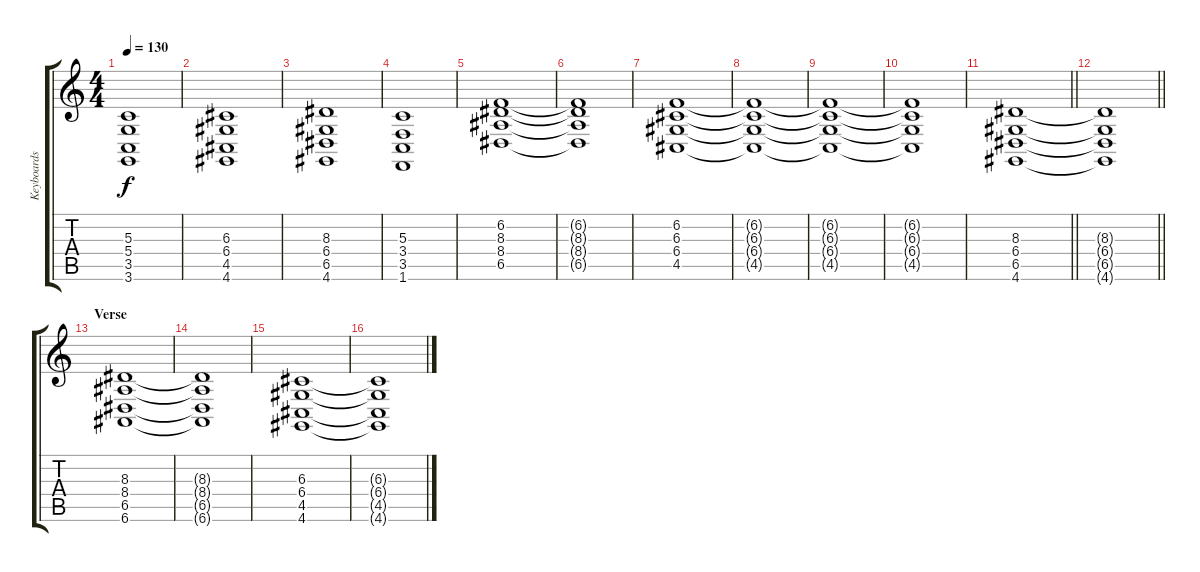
\track ("Keyboards Synth" "Keyboards ") {instrument pad2warm}
\staff {score tabs}
\tuning (E4 B3 G3 D3 A2 E2) {hide}
\ts (4 4)
\tempo 130
\clef g2
\ks c
(5.3 5.4 3.5 3.6).1{dy f} |
(6.3 6.4 4.5 4.6).1 |
(8.3 6.4 6.5 4.6).1 |
(5.3 3.4 3.5 1.6).1 |
(6.2 8.3 8.4 6.5).1 |
(6.2{t} 8.3{t} 8.4{t} 6.5{t}).1 |
(6.2 6.3 6.4 4.5).1 |
(6.2{t} 6.3{t} 6.4{t} 4.5{t}).1 |
(6.2{t} 6.3{t} 6.4{t} 4.5{t}).1 |
(6.2{t} 6.3{t} 6.4{t} 4.5{t}).1 |
\barLineRight lightlight
(8.3 6.4 6.5 4.6).1 |
\barLineRight lightlight
(8.3{t} 6.4{t} 6.5{t} 4.6{t}).1 |
\section ("" "Verse")
(8.3 8.4 6.5 6.6).1 |
(8.3{t} 8.4{t} 6.5{t} 6.6{t}).1 |
(6.3 6.4 4.5 4.6).1 |
(6.3{t} 6.4{t} 4.5{t} 4.6{t}).1
